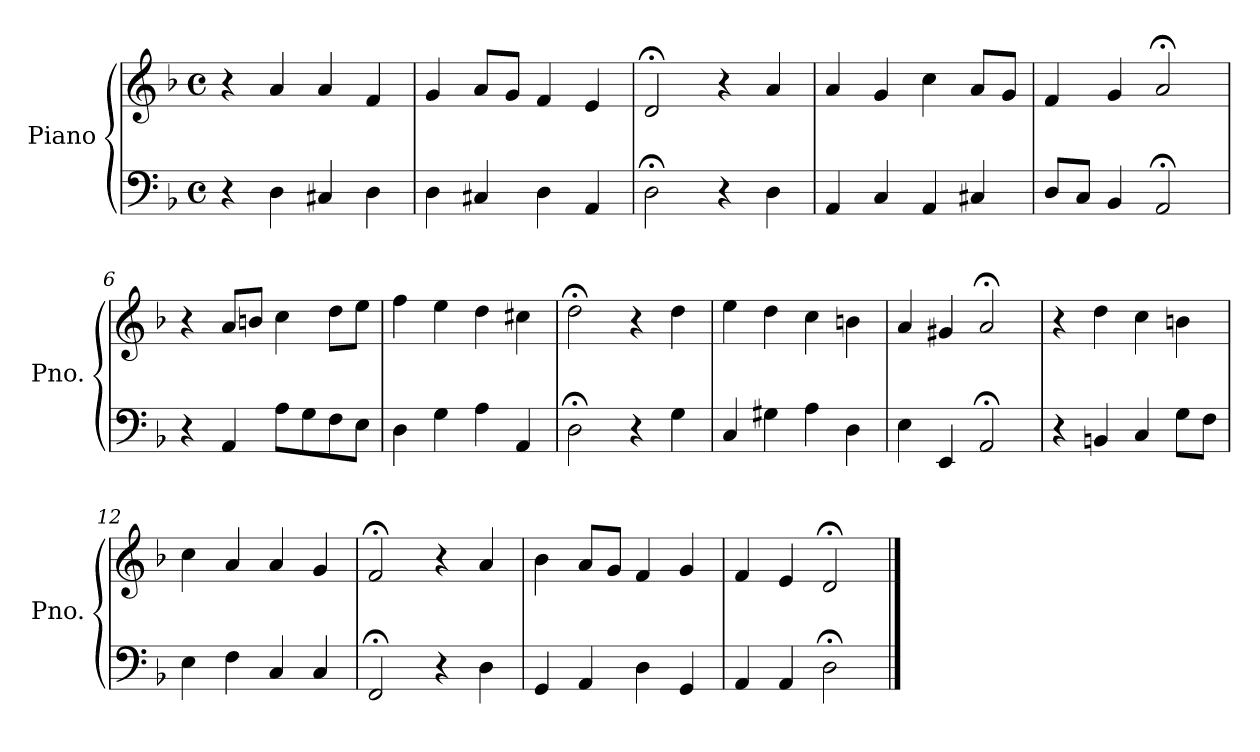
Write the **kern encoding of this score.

**kern	**kern
*part1	*part1
*staff2	*staff1
*I"Piano	*
*I'Pno.	*
*clefF4	*clefG2
*k[b-]	*k[b-]
*M4/4	*M4/4
*met(c)	*met(c)
=1	=1
4r	4r
4D\	4a/
4C#X/	4a/
4D\	4f/
=2	=2
4D\	4g/
4C#X/	8a/L
.	8g/J
4D\	4f/
4AA/	4e/
=3	=3
2D;<\	2d;</
4r	4r
4D\	4a/
=4	=4
4AA/	4a/
4C/	4g/
4AA/	4cc\
4C#X/	8a/L
.	8g/J
=5	=5
8D/L	4f/
8C/J	.
4BB-/	4g/
2AA;</	2a;</
=6	=6
4r	4r
4AA/	8a/L
.	8bn/J
8A\L	4cc\
8G\	.
8F\	8dd\L
8E\J	8ee\J
!!LO:LB:g=z
=7	=7
4D\	4ff\
4G\	4ee\
4A\	4dd\
4AA/	4cc#X\
=8	=8
2D;<\	2dd;<\
4r	4r
4G\	4dd\
=9	=9
4C/	4ee\
4G#X\	4dd\
4A\	4cc\
4D\	4bn\
=10	=10
4E\	4a/
4EE/	4g#X/
2AA;</	2a;</
=11	=11
4r	4r
4BBn/	4dd\
4C/	4cc\
8G\L	4bn\
8F\J	.
=12	=12
4E\	4cc\
4F\	4a/
4C/	4a/
4C/	4g/
=13	=13
2FF;</	2f;</
4r	4r
4D\	4a/
=14	=14
4GG/	4b-\
4AA/	8a/L
.	8g/J
4D\	4f/
4GG/	4g/
!!LO:LB:g=z
=15	=15
4AA/	4f/
4AA/	4e/
2D;<\	2d;</
==	==
*-	*-
